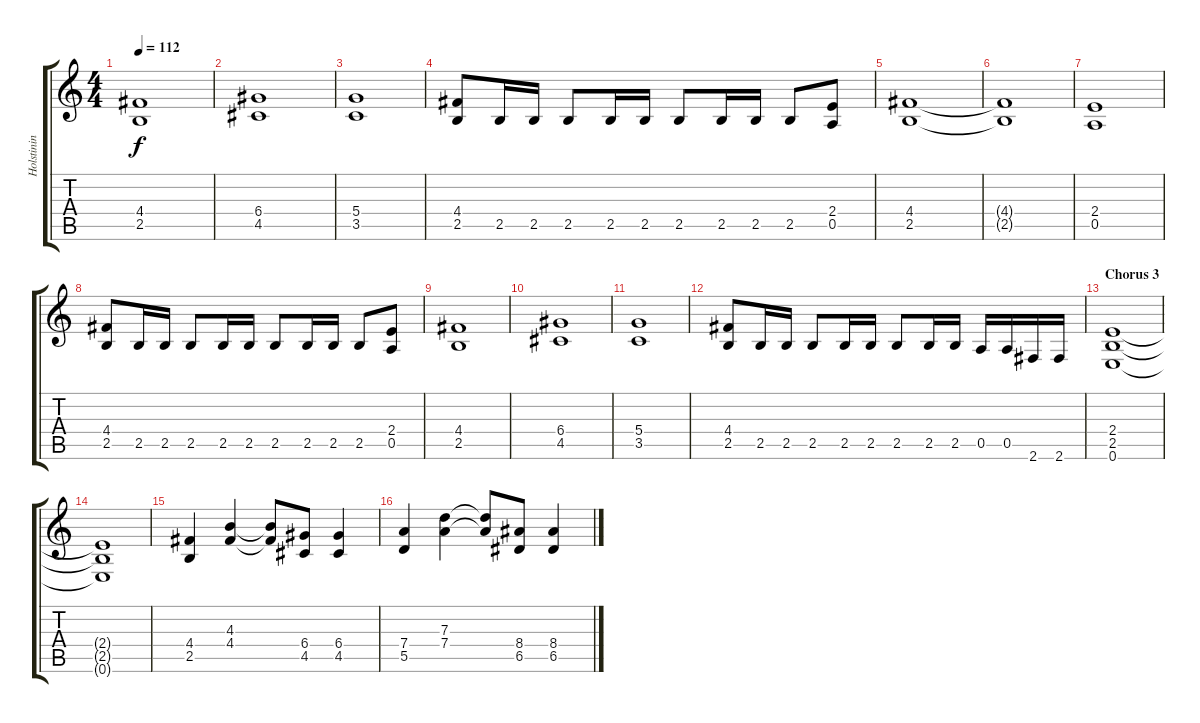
\track ("Holstinin" "Holstinin") {instrument overdrivenguitar}
\staff {score tabs}
\tuning (E4 B3 G3 D3 A2 E2) {hide}
\ts (4 4)
\tempo 112
\clef g2
\ks c
(4.4 2.5).1{dy f} |
(6.4 4.5).1 |
(5.4 3.5).1 |
(4.4 2.5).8 2.5.16 2.5.16 2.5.8 2.5.16 2.5.16 2.5.8 2.5.16 2.5.16 2.5.8 (2.4 0.5).8 |
(4.4 2.5).1 |
(4.4{t} 2.5{t}).1 |
(2.4 0.5).1 |
(4.4 2.5).8 2.5.16 2.5.16 2.5.8 2.5.16 2.5.16 2.5.8 2.5.16 2.5.16 2.5.8 (2.4 0.5).8 |
(4.4 2.5).1 |
(6.4 4.5).1 |
(5.4 3.5).1 |
(4.4 2.5).8 2.5.16 2.5.16 2.5.8 2.5.16 2.5.16 2.5.8 2.5.16 2.5.16 0.5.16 0.5.16 2.6.16 2.6.16 |
\section ("" "Chorus 3")
(2.4 2.5 0.6).1 |
(2.4{t} 2.5{t} 0.6{t}).1 |
(4.4 2.5).4 (4.3 4.4).4 (4.3{t} 4.4{t}).8 (6.4 4.5).8 (6.4 4.5).4 |
(7.4 5.5).4 (7.3 7.4).4 (7.3{t} 7.4{t}).8 (8.4 6.5).8 (8.4 6.5).4
